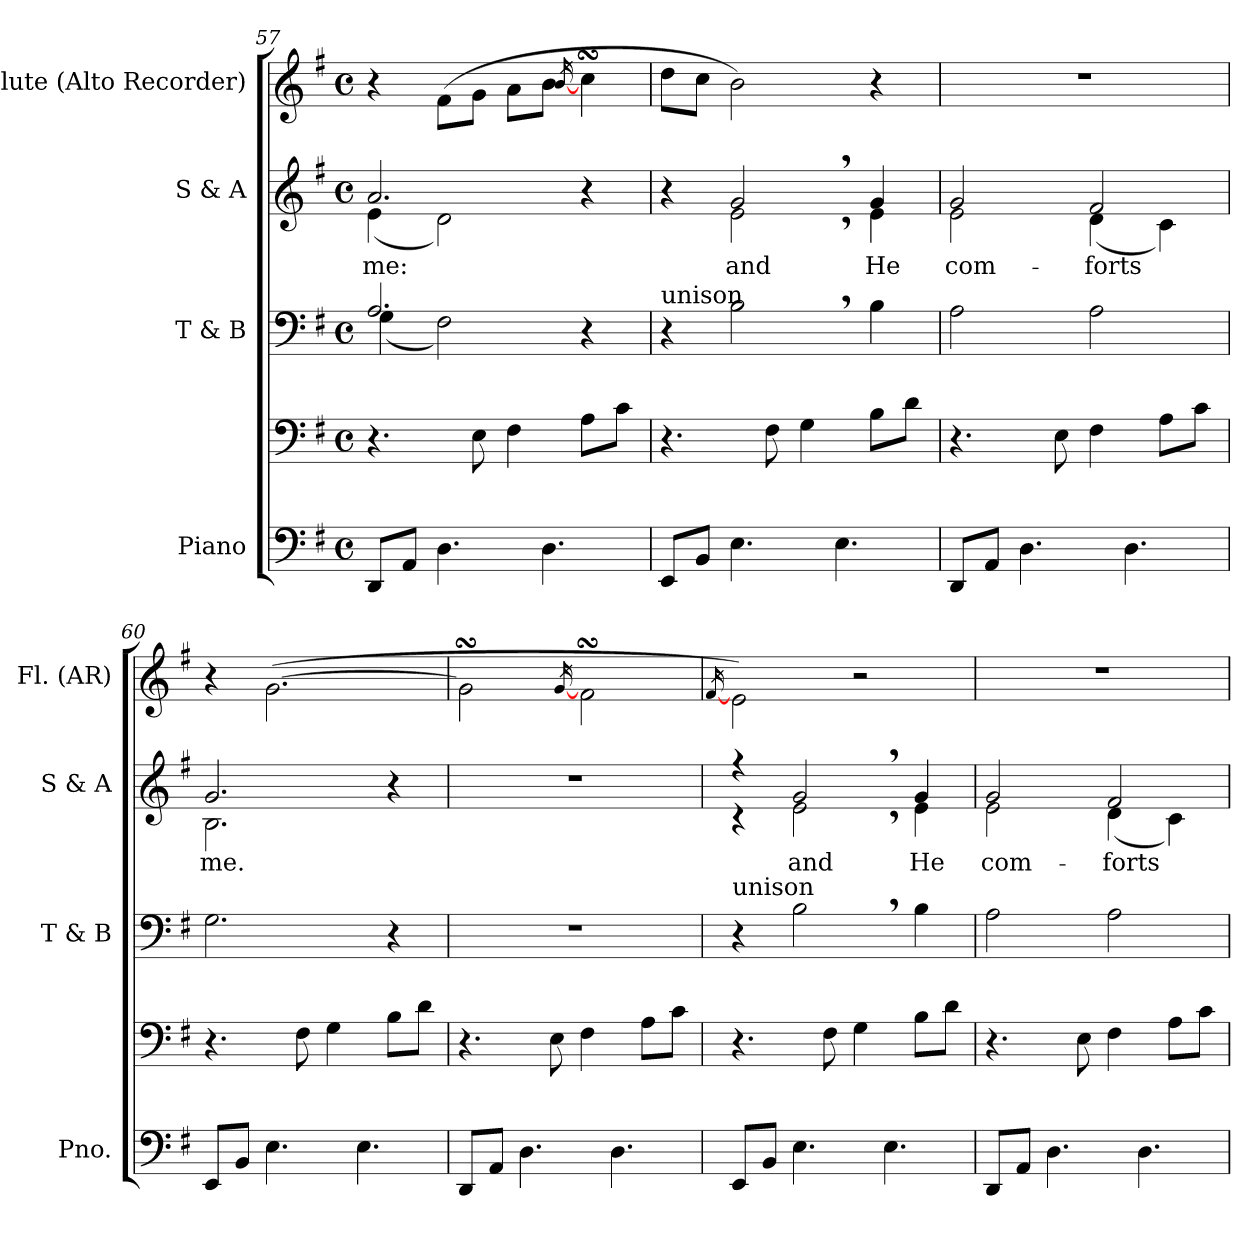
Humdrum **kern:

**kern	**kern	**kern	**kern	**text	**kern
*part4	*part4	*part3	*part2	*part2	*part1
*staff5	*staff4	*staff3	*staff2	*staff2	*staff1
*I"Piano	*	*I"T & B	*I"S & A	*	*I"Flute (Alto  Recorder)
*I'Pno.	*	*I'T & B	*I'S & A	*	*I'Fl. (AR)
*clefF4	*clefF4	*clefF4	*clefG2	*	*clefG2
*	*	*	*	*	*ITrd-7c-12
*k[f#]	*k[f#]	*k[f#]	*k[f#]	*	*k[f#]
*e:	*e:	*e:	*e:	*	*e:
*M4/4	*M4/4	*M4/4	*M4/4	*	*M4/4
*met(c)	*met(c)	*met(c)	*met(c)	*	*met(c)
=57	=57	=57	=57	=57	=57
*	*	*^	*	*	*
!	!	!	!	!	!LO:LY:b	!
*	*	*	*	*^	*	*
8DD/L	4.r	2.A/	(<4G\	2.a/	(<4e\	me:	4r
8AA/J	.	.	.	.	.	.	.
4.D\	.	.	2F#\)	.	2d\)	.	(<8ff#\L
.	8E\	.	.	.	.	.	8gg\J
.	4F#\	.	.	.	.	.	8aa\L
4.D\	.	.	.	.	.	.	8bb\J
.	.	.	.	.	.	.	[16qbb/
.	8A\L	4r	4ryy	4ryy	4r	.	4cccsSSs\
.	8c\J	.	.	.	.	.	.
*	*	*v	*v	*	*	*	*
=58	=58	=58	=58	=58	=58	=58
!	!	!LO:TX:a:t=unison	!	!	!	!
8EE/L	4.r	4r	4ryy	4r	.	8ddd\L
8BB/J	.	.	.	.	.	8ccc\J
!	!	!	!	!	!LO:LY:b	!
4.E\	.	2B,>\	2g,>/	2e,>\	and	2bb\)
.	8F#\	.	.	.	.	.
.	4G\	.	.	.	.	.
4.E\	.	.	.	.	.	.
!	!	!	!	!	!LO:LY:b	!
.	8B\L	4B\	4g/	4e\	He	4r
.	8d\J	.	.	.	.	.
=59	=59	=59	=59	=59	=59	=59
!	!	!	!	!	!LO:LY:b	!
8DD/L	4.r	2A\	2g/	2e\	com-	1r
8AA/J	.	.	.	.	.	.
4.D\	.	.	.	.	.	.
.	8E\	.	.	.	.	.
!	!	!	!	!	!LO:LY:b	!
.	4F#\	2A\	2f#/	(<4d\	-forts	.
4.D\	.	.	.	.	.	.
.	8A\L	.	.	4c\)	.	.
.	8c\J	.	.	.	.	.
=60	=60	=60	=60	=60	=60	=60
!	!	!	!	!	!LO:LY:b	!
8EE/L	4.r	2.G\	2.g/	2.B\	me.	4r
8BB/J	.	.	.	.	.	.
4.E\	.	.	.	.	.	(<[2.gg\
.	8F#\	.	.	.	.	.
.	4G\	.	.	.	.	.
4.E\	.	.	.	.	.	.
.	8B\L	4r	4r	4ryy	.	.
.	8d\J	.	.	.	.	.
*	*	*	*v	*v	*	*
!!LO:PB:g=z
=61	=61	=61	=61	=61	=61
8DD/L	4.r	1r	1r	.	2ggsSSs\]
8AA/J	.	.	.	.	.
4.D\	.	.	.	.	.
.	8E\	.	.	.	.
.	.	.	.	.	[16qgg/
.	4F#\	.	.	.	2ff#sSsS\
4.D\	.	.	.	.	.
.	8A\L	.	.	.	.
.	8c\J	.	.	.	.
=62	=62	=62	=62	=62	=62
.	.	.	.	.	[16qff#/
*	*	*	*^	*	*
!	!	!LO:TX:a:t=unison	!	!	!	!
8EE/L	4.r	4r	4r	4r	.	2ee\)
8BB/J	.	.	.	.	.	.
!	!	!	!	!	!LO:LY:b	!
4.E\	.	2B,>\	2g,>/	2e,>\	and	.
.	8F#\	.	.	.	.	.
.	4G\	.	.	.	.	2r
4.E\	.	.	.	.	.	.
!	!	!	!	!	!LO:LY:b	!
.	8B\L	4B\	4g/	4e\	He	.
.	8d\J	.	.	.	.	.
=63	=63	=63	=63	=63	=63	=63
!	!	!	!	!	!LO:LY:b	!
8DD/L	4.r	2A\	2g/	2e\	com-	1r
8AA/J	.	.	.	.	.	.
4.D\	.	.	.	.	.	.
.	8E\	.	.	.	.	.
!	!	!	!	!	!LO:LY:b	!
.	4F#\	2A\	2f#/	(<4d\	-forts	.
4.D\	.	.	.	.	.	.
.	8A\L	.	.	4c\)	.	.
.	8c\J	.	.	.	.	.
*	*	*	*v	*v	*	*
=	=	=	=	=	=
*-	*-	*-	*-	*-	*-
